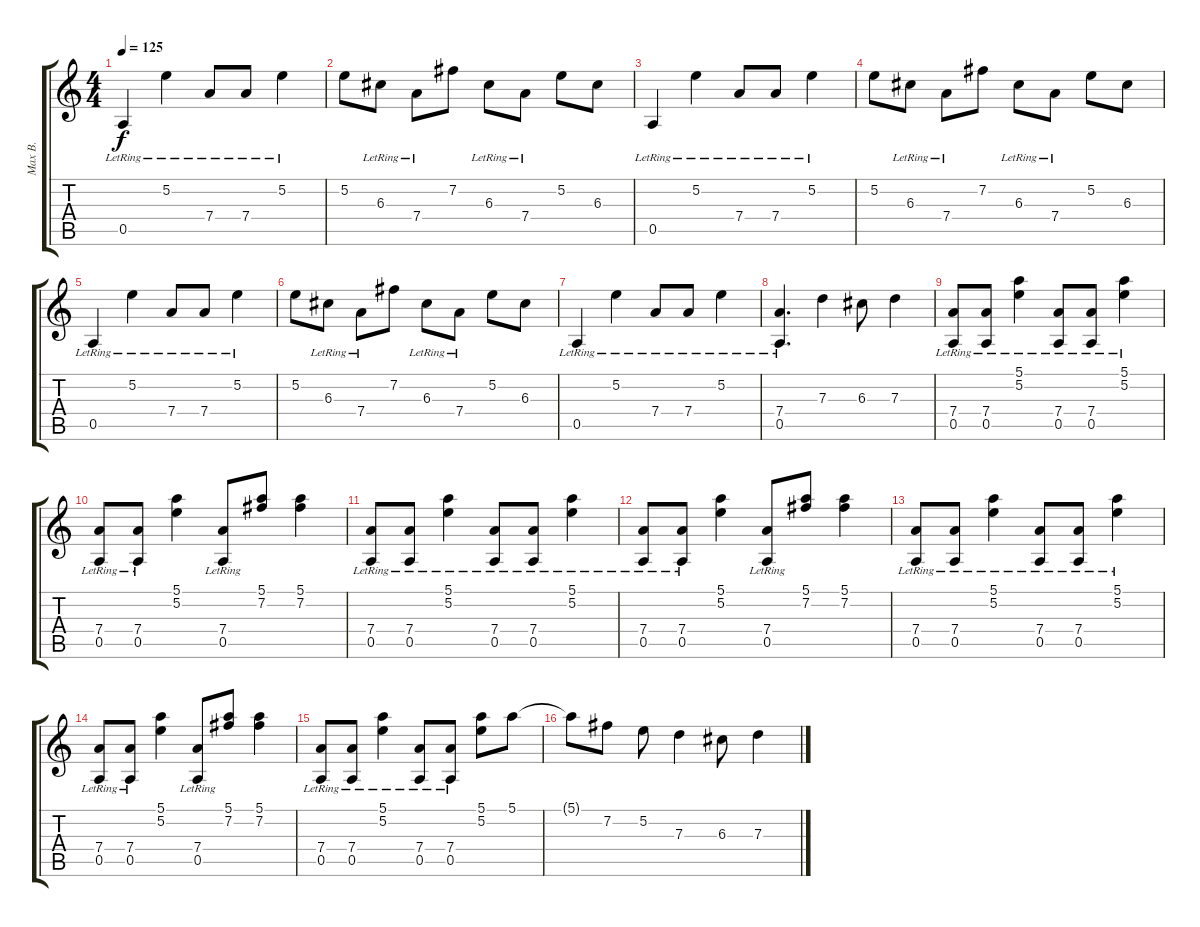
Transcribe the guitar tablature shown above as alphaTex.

\track ("Max B." "Max B.") {instrument distortionguitar}
\staff {score tabs}
\tuning (E4 B3 G3 D3 A2 E2) {hide}
\ts (4 4)
\tempo 125
\clef g2
\ks c
0.5{lr}.4{dy f} 5.2{lr}.4 7.4{lr}.8 7.4{lr}.8 5.2{lr}.4 |
5.2.8 6.3{lr}.8 7.4{lr}.8 7.2.8 6.3{lr}.8 7.4{lr}.8 5.2.8 6.3.8 |
0.5{lr}.4 5.2{lr}.4 7.4{lr}.8 7.4{lr}.8 5.2{lr}.4 |
5.2.8 6.3{lr}.8 7.4{lr}.8 7.2.8 6.3{lr}.8 7.4{lr}.8 5.2.8 6.3.8 |
0.5{lr}.4 5.2{lr}.4 7.4{lr}.8 7.4{lr}.8 5.2{lr}.4 |
5.2.8 6.3{lr}.8 7.4{lr}.8 7.2.8 6.3{lr}.8 7.4{lr}.8 5.2.8 6.3.8 |
0.5{lr}.4 5.2{lr}.4 7.4{lr}.8 7.4{lr}.8 5.2{lr}.4 |
(7.4{lr} 0.5{lr}).4{d} 7.3.4 6.3.8 7.3.4 |
(7.4{lr} 0.5{lr}).8 (7.4{lr} 0.5{lr}).8 (5.1{lr} 5.2{lr}).4 (7.4{lr} 0.5{lr}).8 (7.4{lr} 0.5{lr}).8 (5.1{lr} 5.2{lr}).4 |
(7.4{lr} 0.5{lr}).8 (7.4{lr} 0.5{lr}).8 (5.1 5.2).4 (7.4{lr} 0.5{lr}).8 (5.1 7.2).8 (5.1 7.2).4 |
(7.4{lr} 0.5{lr}).8 (7.4{lr} 0.5{lr}).8 (5.1{lr} 5.2{lr}).4 (7.4{lr} 0.5{lr}).8 (7.4{lr} 0.5{lr}).8 (5.1{lr} 5.2{lr}).4 |
(7.4{lr} 0.5{lr}).8 (7.4{lr} 0.5{lr}).8 (5.1 5.2).4 (7.4{lr} 0.5{lr}).8 (5.1 7.2).8 (5.1 7.2).4 |
(7.4{lr} 0.5{lr}).8 (7.4{lr} 0.5{lr}).8 (5.1{lr} 5.2{lr}).4 (7.4{lr} 0.5{lr}).8 (7.4{lr} 0.5{lr}).8 (5.1{lr} 5.2{lr}).4 |
(7.4{lr} 0.5{lr}).8 (7.4{lr} 0.5{lr}).8 (5.1 5.2).4 (7.4{lr} 0.5{lr}).8 (5.1 7.2).8 (5.1 7.2).4 |
(7.4{lr} 0.5{lr}).8 (7.4{lr} 0.5{lr}).8 (5.1{lr} 5.2{lr}).4 (7.4{lr} 0.5{lr}).8 (7.4{lr} 0.5{lr}).8 (5.1 5.2).8 5.1.8 |
5.1{t}.8 7.2.8 5.2.8 7.3.4 6.3.8 7.3.4
